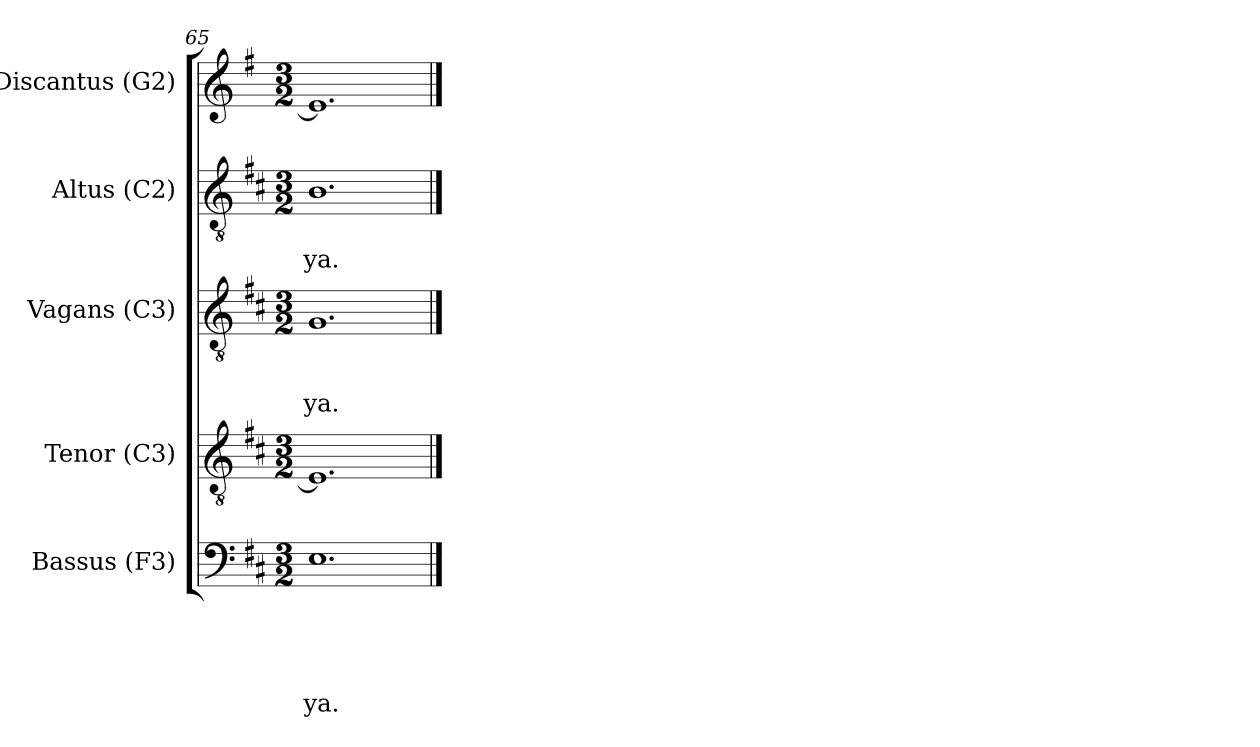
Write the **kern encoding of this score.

**kern	**text	**text	**text	**text	**text	**kern	**text	**kern	**text	**text	**text	**kern	**text	**text	**kern
*part5	*part5	*part5	*part5	*part5	*part5	*part4	*part4	*part3	*part3	*part3	*part3	*part2	*part2	*part2	*part1
*staff5	*staff5	*staff5	*staff5	*staff5	*staff5	*staff4	*staff4	*staff3	*staff3	*staff3	*staff3	*staff2	*staff2	*staff2	*staff1
*I"Bassus (F3)	*	*	*	*	*	*I"Tenor (C3)	*	*I"Vagans (C3)	*	*	*	*I"Altus (C2)	*	*	*I"Discantus (G2)
*I'B.	*	*	*	*	*	*I'T.	*	*I'V.	*	*	*	*I'A.	*	*	*I'D.
*clefF4	*	*	*	*	*	*clefGv2	*	*clefGv2	*	*	*	*clefGv2	*	*	*clefG2
*k[f#c#]	*	*	*	*	*	*k[f#c#]	*	*k[f#c#]	*	*	*	*k[f#c#]	*	*	*k[f#]
*D:	*	*	*	*	*	*D:	*	*D:	*	*	*	*D:	*	*	*G:
*M3/2	*	*	*	*	*	*M3/2	*	*M3/2	*	*	*	*M3/2	*	*	*M3/2
=65	=65	=65	=65	=65	=65	=65	=65	=65	=65	=65	=65	=65	=65	=65	=65
!	!	!	!	!	!LO:LY:b	!	!	!	!	!	!LO:LY:b	!	!	!LO:LY:b	!
1.E	.	.	.	.	-ya.	1.E]	.	1.G	.	.	-ya.	1.B	.	-ya.	1.e]
==	==	==	==	==	==	==	==	==	==	==	==	==	==	==	==
*-	*-	*-	*-	*-	*-	*-	*-	*-	*-	*-	*-	*-	*-	*-	*-
